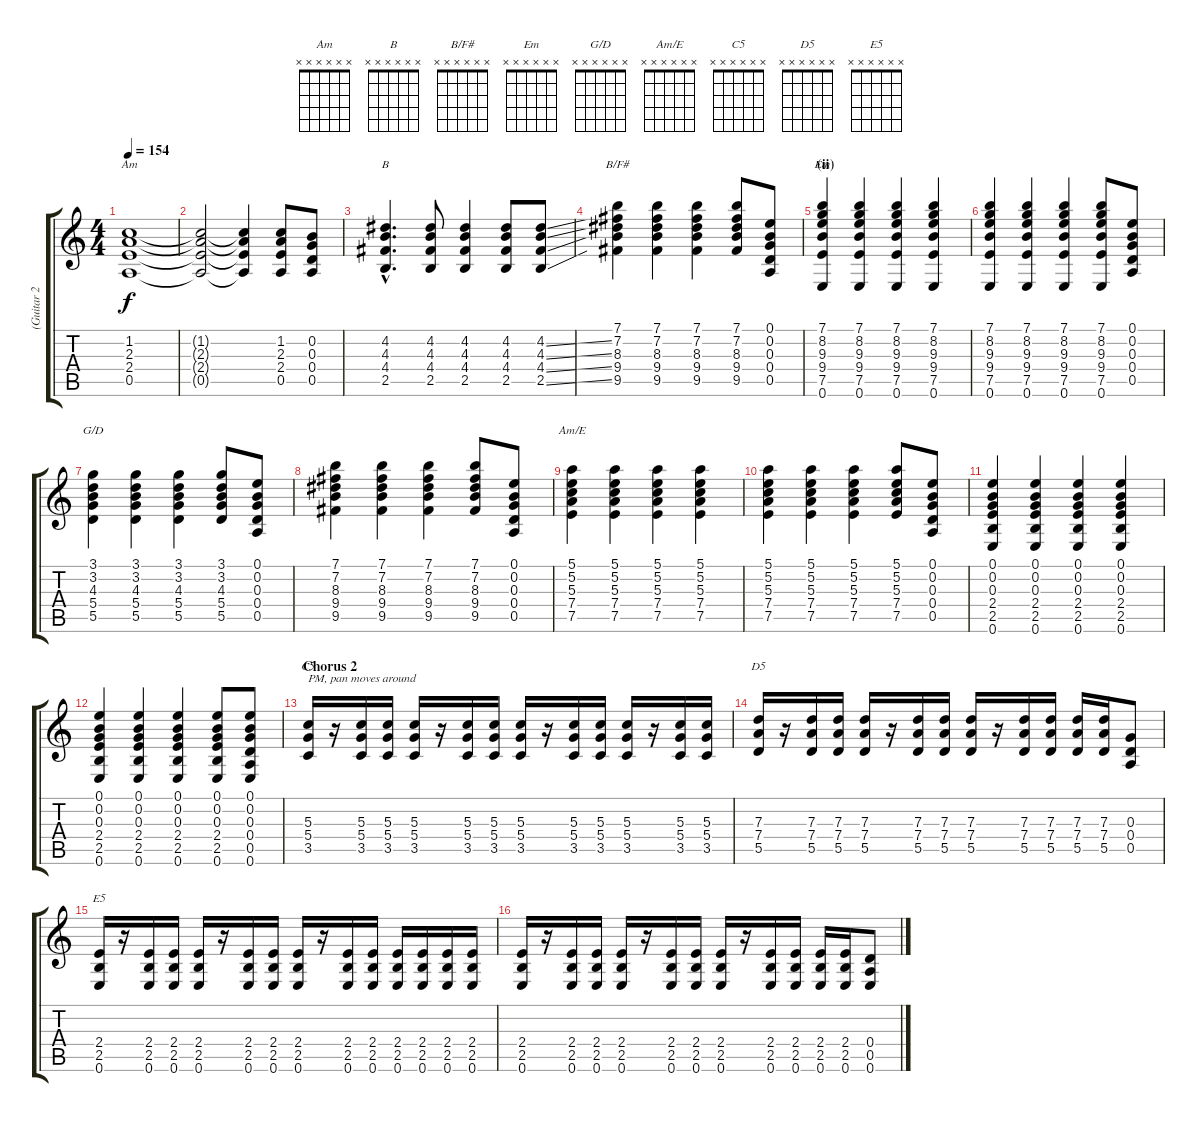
\track ("(Guitar 2 overdub)" "(Guitar 2 ") {instrument overdrivenguitar}
\staff {score tabs}
\tuning (E4 B3 G3 D3 A2 E2) {hide}
\chord ("Am" x x x x x x) {firstfret 0}
\chord ("B" x x x x x x) {firstfret 0}
\chord ("B/F#" x x x x x x) {firstfret 0}
\chord ("Em" x x x x x x) {firstfret 0}
\chord ("G/D" x x x x x x) {firstfret 0}
\chord ("Am/E" x x x x x x) {firstfret 0}
\chord ("C5" x x x x x x) {firstfret 0}
\chord ("D5" x x x x x x) {firstfret 0}
\chord ("E5" x x x x x x) {firstfret 0}
\ts (4 4)
\tempo 154
\clef g2
\ks c
(1.2 2.3 2.4 0.5).1{ch "Am" dy f} |
(1.2{t} 2.3{t} 2.4{t} 0.5{t}).2 (1.2{t} 2.3{t} 2.4{t} 0.5{t}).4 (1.2 2.3 2.4 0.5).8 (0.2 0.3 0.4 0.5).8 |
(4.2{hac} 4.3{hac} 4.4{hac} 2.5{hac}).4{d ch "B"} (4.2 4.3 4.4 2.5).8 (4.2 4.3 4.4 2.5).4 (4.2 4.3 4.4 2.5).8 (4.2{ss} 4.3{ss} 4.4{ss} 2.5{ss}).8 |
(7.1 7.2 8.3 9.4 9.5).4{ch "B/F#"} (7.1 7.2 8.3 9.4 9.5).4 (7.1 7.2 8.3 9.4 9.5).4 (7.1 7.2 8.3 9.4 9.5).8 (0.1 0.2 0.3 0.4 0.5).8 |
\section ("" "(ii)")
(7.1 8.2 9.3 9.4 7.5 0.6).4{ch "Em"} (7.1 8.2 9.3 9.4 7.5 0.6).4 (7.1 8.2 9.3 9.4 7.5 0.6).4 (7.1 8.2 9.3 9.4 7.5 0.6).4 |
(7.1 8.2 9.3 9.4 7.5 0.6).4 (7.1 8.2 9.3 9.4 7.5 0.6).4 (7.1 8.2 9.3 9.4 7.5 0.6).4 (7.1 8.2 9.3 9.4 7.5 0.6).8 (0.1 0.2 0.3 0.4 0.5).8 |
(3.1 3.2 4.3 5.4 5.5).4{ch "G/D"} (3.1 3.2 4.3 5.4 5.5).4 (3.1 3.2 4.3 5.4 5.5).4 (3.1 3.2 4.3 5.4 5.5).8 (0.1 0.2 0.3 0.4 0.5).8 |
(7.1 7.2 8.3 9.4 9.5).4 (7.1 7.2 8.3 9.4 9.5).4 (7.1 7.2 8.3 9.4 9.5).4 (7.1 7.2 8.3 9.4 9.5).8 (0.1 0.2 0.3 0.4 0.5).8 |
(5.1 5.2 5.3 7.4 7.5).4{ch "Am/E"} (5.1 5.2 5.3 7.4 7.5).4 (5.1 5.2 5.3 7.4 7.5).4 (5.1 5.2 5.3 7.4 7.5).4 |
(5.1 5.2 5.3 7.4 7.5).4 (5.1 5.2 5.3 7.4 7.5).4 (5.1 5.2 5.3 7.4 7.5).4 (5.1 5.2 5.3 7.4 7.5).8 (0.1 0.2 0.3 0.4 0.5).8 |
(0.1 0.2 0.3 2.4 2.5 0.6).4 (0.1 0.2 0.3 2.4 2.5 0.6).4 (0.1 0.2 0.3 2.4 2.5 0.6).4 (0.1 0.2 0.3 2.4 2.5 0.6).4 |
(0.1 0.2 0.3 2.4 2.5 0.6).4 (0.1 0.2 0.3 2.4 2.5 0.6).4 (0.1 0.2 0.3 2.4 2.5 0.6).4 (0.1 0.2 0.3 2.4 2.5 0.6).8 (0.1 0.2 0.3 0.4 0.5 0.6).8 |
\section ("" "Chorus 2")
(5.3 5.4 3.5).16{ch "C5" txt "PM, pan moves around" balance 0} r.16 (5.3 5.4 3.5).16 (5.3 5.4 3.5).16 (5.3 5.4 3.5).16 r.16 (5.3 5.4 3.5).16 (5.3 5.4 3.5).16 (5.3 5.4 3.5).16 r.16 (5.3 5.4 3.5).16 (5.3 5.4 3.5).16 (5.3 5.4 3.5).16 r.16 (5.3 5.4 3.5).16 (5.3 5.4 3.5).16 |
(7.3 7.4 5.5).16{ch "D5"} r.16 (7.3 7.4 5.5).16 (7.3 7.4 5.5).16 (7.3 7.4 5.5).16 r.16 (7.3 7.4 5.5).16 (7.3 7.4 5.5).16 (7.3 7.4 5.5).16 r.16 (7.3 7.4 5.5).16 (7.3 7.4 5.5).16 (7.3 7.4 5.5).16 (7.3 7.4 5.5).16 (0.3 0.4 0.5).8 |
(2.4 2.5 0.6).16{ch "E5" balance 16} r.16 (2.4 2.5 0.6).16 (2.4 2.5 0.6).16 (2.4 2.5 0.6).16 r.16 (2.4 2.5 0.6).16 (2.4 2.5 0.6).16 (2.4 2.5 0.6).16 r.16 (2.4 2.5 0.6).16 (2.4 2.5 0.6).16 (2.4 2.5 0.6).16 (2.4 2.5 0.6).16 (2.4 2.5 0.6).16 (2.4 2.5 0.6).16 |
(2.4 2.5 0.6).16 r.16 (2.4 2.5 0.6).16 (2.4 2.5 0.6).16 (2.4 2.5 0.6).16 r.16 (2.4 2.5 0.6).16 (2.4 2.5 0.6).16 (2.4 2.5 0.6).16 r.16 (2.4 2.5 0.6).16 (2.4 2.5 0.6).16 (2.4 2.5 0.6).16 (2.4 2.5 0.6).16 (0.4 0.5 0.6).8
